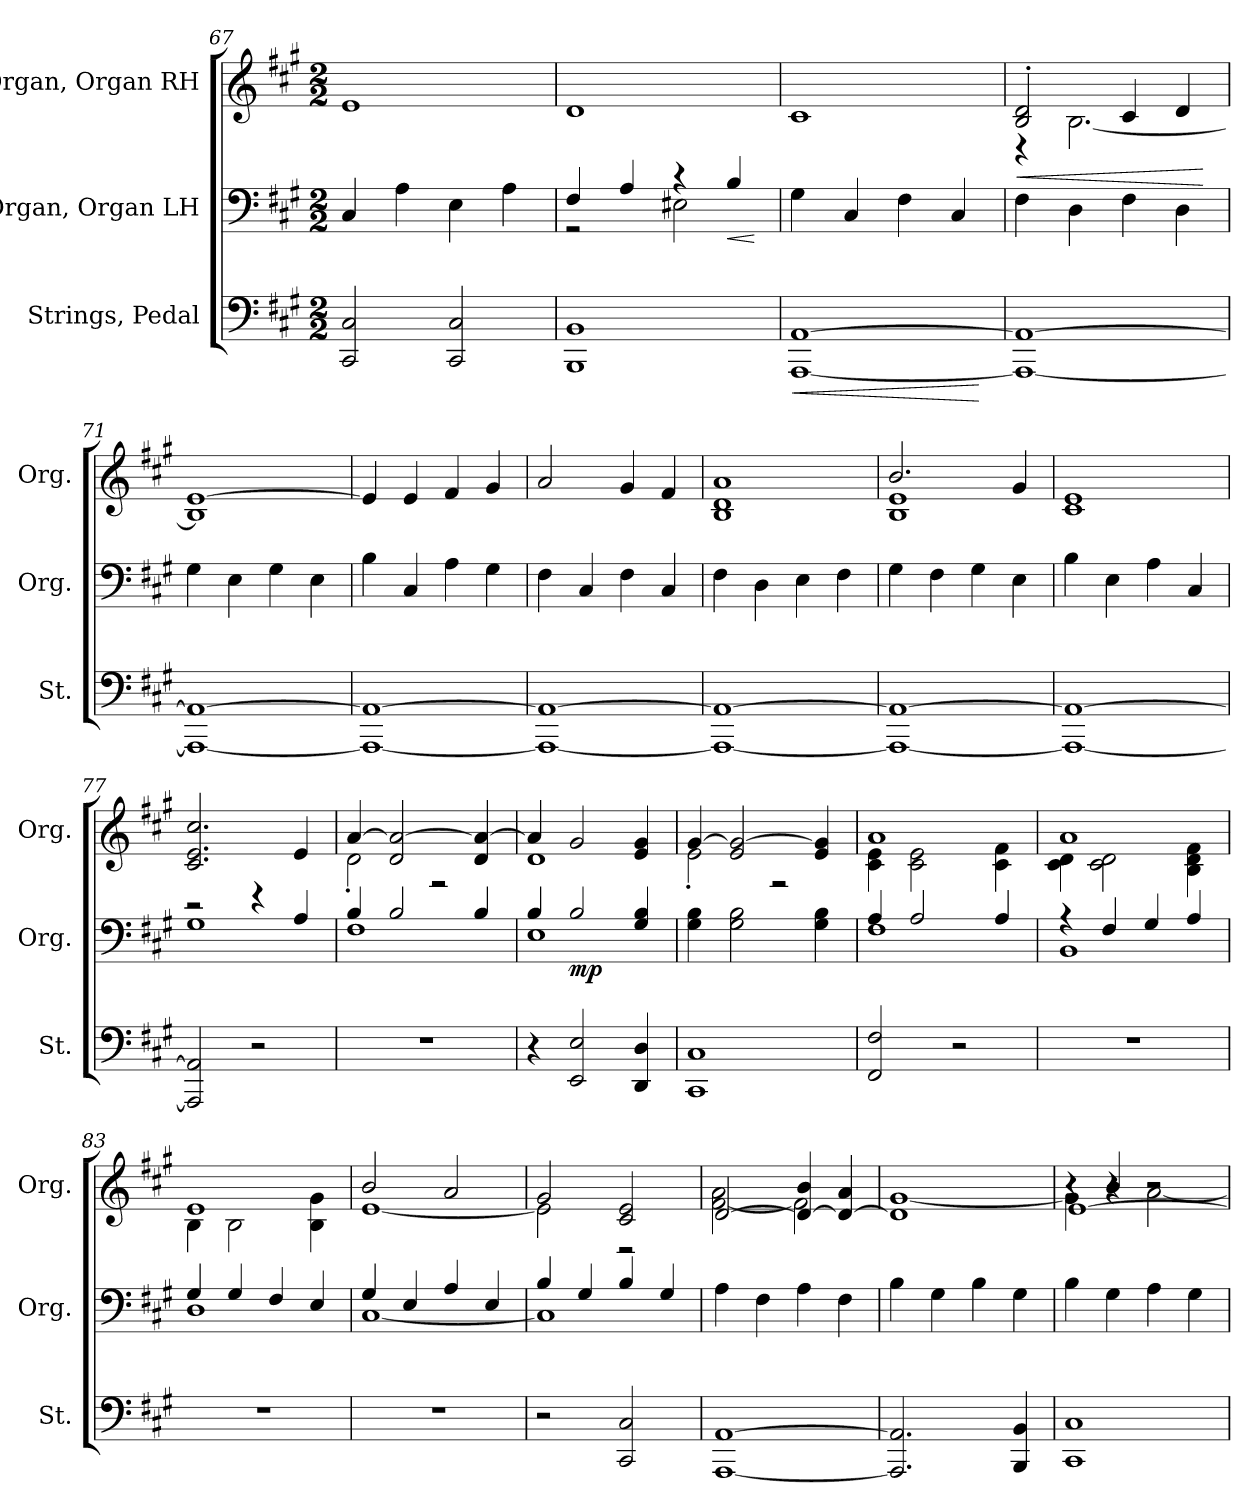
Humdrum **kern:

**kern	**dynam	**kern	**dynam	**kern	**dynam
*part3	*part3	*part2	*part2	*part1	*part1
*staff3	*staff3	*staff2	*staff2	*staff1	*staff1
*I"Strings, Pedal	*	*I"Organ, Organ LH	*	*I"Organ, Organ RH	*
*I'St.	*	*I'Org.	*	*I'Org.	*
!!LO:PB:g=z
*clefF4	*	*clefF4	*	*clefG2	*
*k[f#c#g#]	*	*k[f#c#g#]	*	*k[f#c#g#]	*
*M2/2	*	*M2/2	*	*M2/2	*
=67	=67	=67	=67	=67	=67
2CC#/ 2C#/	.	4C#/	.	1e	.
.	.	4A\	.	.	.
2CC#/ 2C#/	.	4E\	.	.	.
.	.	4A\	.	.	.
=68	=68	=68	=68	=68	=68
*	*	*^	*	*	*
1BBB 1BB	.	4F#/	2r	.	1d	.
.	.	4A/	.	.	.	.
.	.	4r	2E#X\	.	.	.
!	!	!	!	!LO:HP:b	!	!
.	.	4B/	.	<	.	.
*	*	*v	*v	*	*	*
.	.	.	[	.	.
=69	=69	=69	=69	=69	=69
!	!LO:HP:b	!	!	!	!
[1AAA [1AA	<	4G#\	.	1c#	.
.	.	4C#/	.	.	.
.	.	4F#\	.	.	.
.	.	4C#/	.	.	.
.	[	.	.	.	.
=70	=70	=70	=70	=70	=70
!	!	!	!	!	!LO:HP:b
*	*	*	*	*^	*
1AAA_ 1AA_	.	4F#\	.	2B/' 2d/'	4r	<
.	.	4D\	.	.	[2.B\	.
.	.	4F#\	.	4c#/	.	.
.	.	4D\	.	4d/	.	.
*	*	*	*	*v	*v	*
.	.	.	.	.	[
=71	=71	=71	=71	=71	=71
*	*	*	*	*^	*
1AAA_ 1AA_	.	4G#\	.	[1e	1B]	.
.	.	4E\	.	.	.	.
.	.	4G#\	.	.	.	.
.	.	4E\	.	.	.	.
*	*	*	*	*v	*v	*
=72	=72	=72	=72	=72	=72
1AAA_ 1AA_	.	4B\	.	4e/]	.
.	.	4C#/	.	4e/	.
.	.	4A\	.	4f#/	.
.	.	4G#\	.	4g#/	.
=73	=73	=73	=73	=73	=73
1AAA_ 1AA_	.	4F#\	.	2a/	.
.	.	4C#/	.	.	.
.	.	4F#\	.	4g#/	.
.	.	4C#/	.	4f#/	.
=74	=74	=74	=74	=74	=74
1AAA_ 1AA_	.	4F#\	.	1B 1d 1a	.
.	.	4D\	.	.	.
.	.	4E\	.	.	.
.	.	4F#\	.	.	.
!!LO:LB:g=z
=75	=75	=75	=75	=75	=75
*	*	*	*	*^	*
1AAA_ 1AA_	.	4G#\	.	2.b/	1B 1e	.
.	.	4F#\	.	.	.	.
.	.	4G#\	.	.	.	.
.	.	4E\	.	4g#/	.	.
*	*	*	*	*v	*v	*
=76	=76	=76	=76	=76	=76
1AAA_ 1AA_	.	4B\	.	1c# 1e	.
.	.	4E\	.	.	.
.	.	4A\	.	.	.
.	.	4C#/	.	.	.
=77	=77	=77	=77	=77	=77
*	*	*^	*	*	*
2AAA/] 2AA/]	.	2r	1G#	.	2.c#/ 2.e/ 2.cc#/	.
2r	.	4r	.	.	.	.
.	.	4A/	.	.	4e/	.
=78	=78	=78	=78	=78	=78	=78
*	*	*	*	*	*^	*
1r	.	4B/	1F#	.	[4a/	2d'\	.
.	.	2B/	.	.	2d/ 2a/_	.	.
.	.	.	.	.	.	2r	.
.	.	4B/	.	.	4d/ 4a/_	.	.
=79	=79	=79	=79	=79	=79	=79	=79
4r	.	4B/	1E	.	4a/]	1d	.
!	!	!	!	!LO:DY:b	!	!	!
2EE/ 2E/	.	2B/	.	mp	2g#/	.	.
4DD/ 4D/	.	4G#/ 4B/	.	.	4e/ 4g#/	.	.
*	*	*v	*v	*	*	*	*
=80	=80	=80	=80	=80	=80	=80
1CC# 1C#	.	4G#\ 4B\	.	[4g#/	2e'\	.
.	.	2G#\ 2B\	.	2e/ 2g#/_	.	.
.	.	.	.	.	2r	.
.	.	4G#\ 4B\	.	4e/ 4g#/]	.	.
=81	=81	=81	=81	=81	=81	=81
*	*	*^	*	*	*	*
2FF#/ 2F#/	.	4A/	1F#	.	1a	4c#\ 4e\	.
.	.	2A/	.	.	.	2c#\ 2e\	.
2r	.	.	.	.	.	.	.
.	.	4A/	.	.	.	4c#\ 4f#\	.
!!LO:LB:g=z	!!
=82	=82	=82	=82	=82	=82	=82	=82
1r	.	4r	1BB	.	1a	4c#\ 4d\	.
.	.	4F#/	.	.	.	2c#\ 2d\	.
.	.	4G#/	.	.	.	.	.
.	.	4A/	.	.	.	4B\ 4d\ 4f#\	.
=83	=83	=83	=83	=83	=83	=83	=83
1r	.	4G#/	1D	.	1e	4B\	.
.	.	4G#/	.	.	.	2B\	.
.	.	4F#/	.	.	.	.	.
.	.	4E/	.	.	.	4B\ 4g#\	.
=84	=84	=84	=84	=84	=84	=84	=84
1r	.	4G#/	[1C#	.	2b/	[1e	.
.	.	4E/	.	.	.	.	.
.	.	4A/	.	.	2a/	.	.
.	.	4E/	.	.	.	.	.
=85	=85	=85	=85	=85	=85	=85	=85
2r	.	4B/	1C#]	.	2g#/	2e\]	.
.	.	4G#/	.	.	.	.	.
2CC#/ 2C#/	.	4B/	.	.	2c#/ 2e/	2r	.
.	.	4G#/	.	.	.	.	.
*	*	*v	*v	*	*	*	*
=86	=86	=86	=86	=86	=86	=86
[1AAA [1AA	.	4A\	.	[2d/	[2f#\ 2a\	.
.	.	4F#\	.	.	.	.
.	.	4A\	.	4d/_ 4b/	2f#\]	.
.	.	4F#\	.	4d/_ 4a/	.	.
=87	=87	=87	=87	=87	=87	=87
2.AAA/] 2.AA/]	.	4B\	.	1d]	[1g#	.
.	.	4G#\	.	.	.	.
.	.	4B\	.	.	.	.
4BBB/ 4BB/	.	4G#\	.	.	.	.
=88	=88	=88	=88	=88	=88	=88
*	*	*	*	*	*^	*
1CC# 1C#	.	4B\	.	4r	4g#\]	[1e	.
.	.	4G#\	.	4b/	4r	.	.
.	.	4A\	.	2r	[2a\	.	.
.	.	4G#\	.	.	.	.	.
*	*	*	*	*v	*v	*v	*
=	=	=	=	=	=
*-	*-	*-	*-	*-	*-
